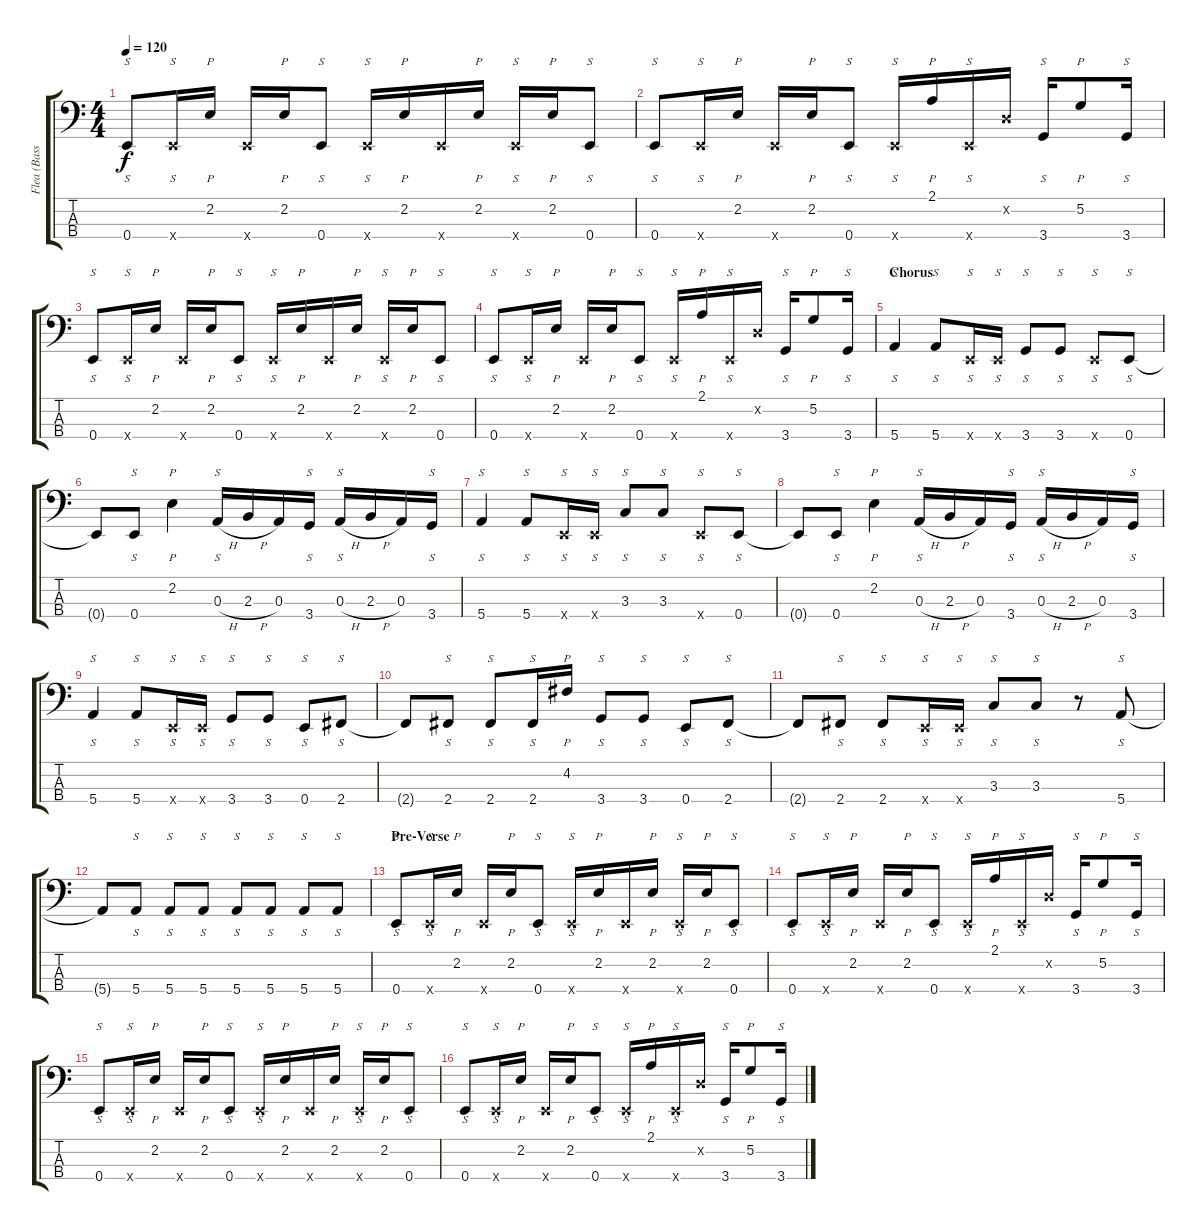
\track ("Flea (Bass)" "Flea (Bass") {instrument slapbass1}
\staff {score tabs}
\tuning (G2 D2 A1 E1) {hide}
\ts (4 4)
\tempo 120
\clef f4
\ks c
0.4.8{s dy f} 0.4{x}.16{s} 2.2.16{p} 0.4{x}.16 2.2.16{p} 0.4.8{s} 0.4{x}.16{s} 2.2.16{p} 0.4{x}.16 2.2.16{p} 0.4{x}.16{s} 2.2.16{p} 0.4.8{s} |
0.4.8{s} 0.4{x}.16{s} 2.2.16{p} 0.4{x}.16 2.2.16{p} 0.4.8{s} 0.4{x}.16{s} 2.1.16{p} 0.4{x}.16{s} 0.2{x}.16 3.4.16{s} 5.2.8{p} 3.4.16{s} |
0.4.8{s} 0.4{x}.16{s} 2.2.16{p} 0.4{x}.16 2.2.16{p} 0.4.8{s} 0.4{x}.16{s} 2.2.16{p} 0.4{x}.16 2.2.16{p} 0.4{x}.16{s} 2.2.16{p} 0.4.8{s} |
0.4.8{s} 0.4{x}.16{s} 2.2.16{p} 0.4{x}.16 2.2.16{p} 0.4.8{s} 0.4{x}.16{s} 2.1.16{p} 0.4{x}.16{s} 0.2{x}.16 3.4.16{s} 5.2.8{p} 3.4.16{s} |
\section ("" "Chorus")
5.4.4{s} 5.4.8{s} 0.4{x}.16{s} 0.4{x}.16{s} 3.4.8{s} 3.4.8{s} 0.4{x}.8{s} 0.4.8{s} |
0.4{t}.8 0.4.8{s} 2.2.4{p} 0.3{h}.16{s} 2.3{h}.16 0.3.16 3.4.16{s} 0.3{h}.16{s} 2.3{h}.16 0.3.16 3.4.16{s} |
5.4.4{s} 5.4.8{s} 0.4{x}.16{s} 0.4{x}.16{s} 3.3.8{s} 3.3.8{s} 0.4{x}.8{s} 0.4.8{s} |
0.4{t}.8 0.4.8{s} 2.2.4{p} 0.3{h}.16{s} 2.3{h}.16 0.3.16 3.4.16{s} 0.3{h}.16{s} 2.3{h}.16 0.3.16 3.4.16{s} |
5.4.4{s} 5.4.8{s} 0.4{x}.16{s} 0.4{x}.16{s} 3.4.8{s} 3.4.8{s} 0.4.8{s} 2.4.8{s} |
2.4{t}.8 2.4.8{s} 2.4.8{s} 2.4.16{s} 4.2.16{p} 3.4.8{s} 3.4.8{s} 0.4.8{s} 2.4.8{s} |
2.4{t}.8 2.4.8{s} 2.4.8{s} 0.4{x}.16{s} 0.4{x}.16{s} 3.3.8{s} 3.3.8{s} r.8 5.4.8{s} |
5.4{t}.8 5.4.8{s} 5.4.8{s} 5.4.8{s} 5.4.8{s} 5.4.8{s} 5.4.8{s} 5.4.8{s} |
\section ("" "Pre-Verse")
0.4.8{s} 0.4{x}.16{s} 2.2.16{p} 0.4{x}.16 2.2.16{p} 0.4.8{s} 0.4{x}.16{s} 2.2.16{p} 0.4{x}.16 2.2.16{p} 0.4{x}.16{s} 2.2.16{p} 0.4.8{s} |
0.4.8{s} 0.4{x}.16{s} 2.2.16{p} 0.4{x}.16 2.2.16{p} 0.4.8{s} 0.4{x}.16{s} 2.1.16{p} 0.4{x}.16{s} 0.2{x}.16 3.4.16{s} 5.2.8{p} 3.4.16{s} |
0.4.8{s} 0.4{x}.16{s} 2.2.16{p} 0.4{x}.16 2.2.16{p} 0.4.8{s} 0.4{x}.16{s} 2.2.16{p} 0.4{x}.16 2.2.16{p} 0.4{x}.16{s} 2.2.16{p} 0.4.8{s} |
0.4.8{s} 0.4{x}.16{s} 2.2.16{p} 0.4{x}.16 2.2.16{p} 0.4.8{s} 0.4{x}.16{s} 2.1.16{p} 0.4{x}.16{s} 0.2{x}.16 3.4.16{s} 5.2.8{p} 3.4.16{s}
